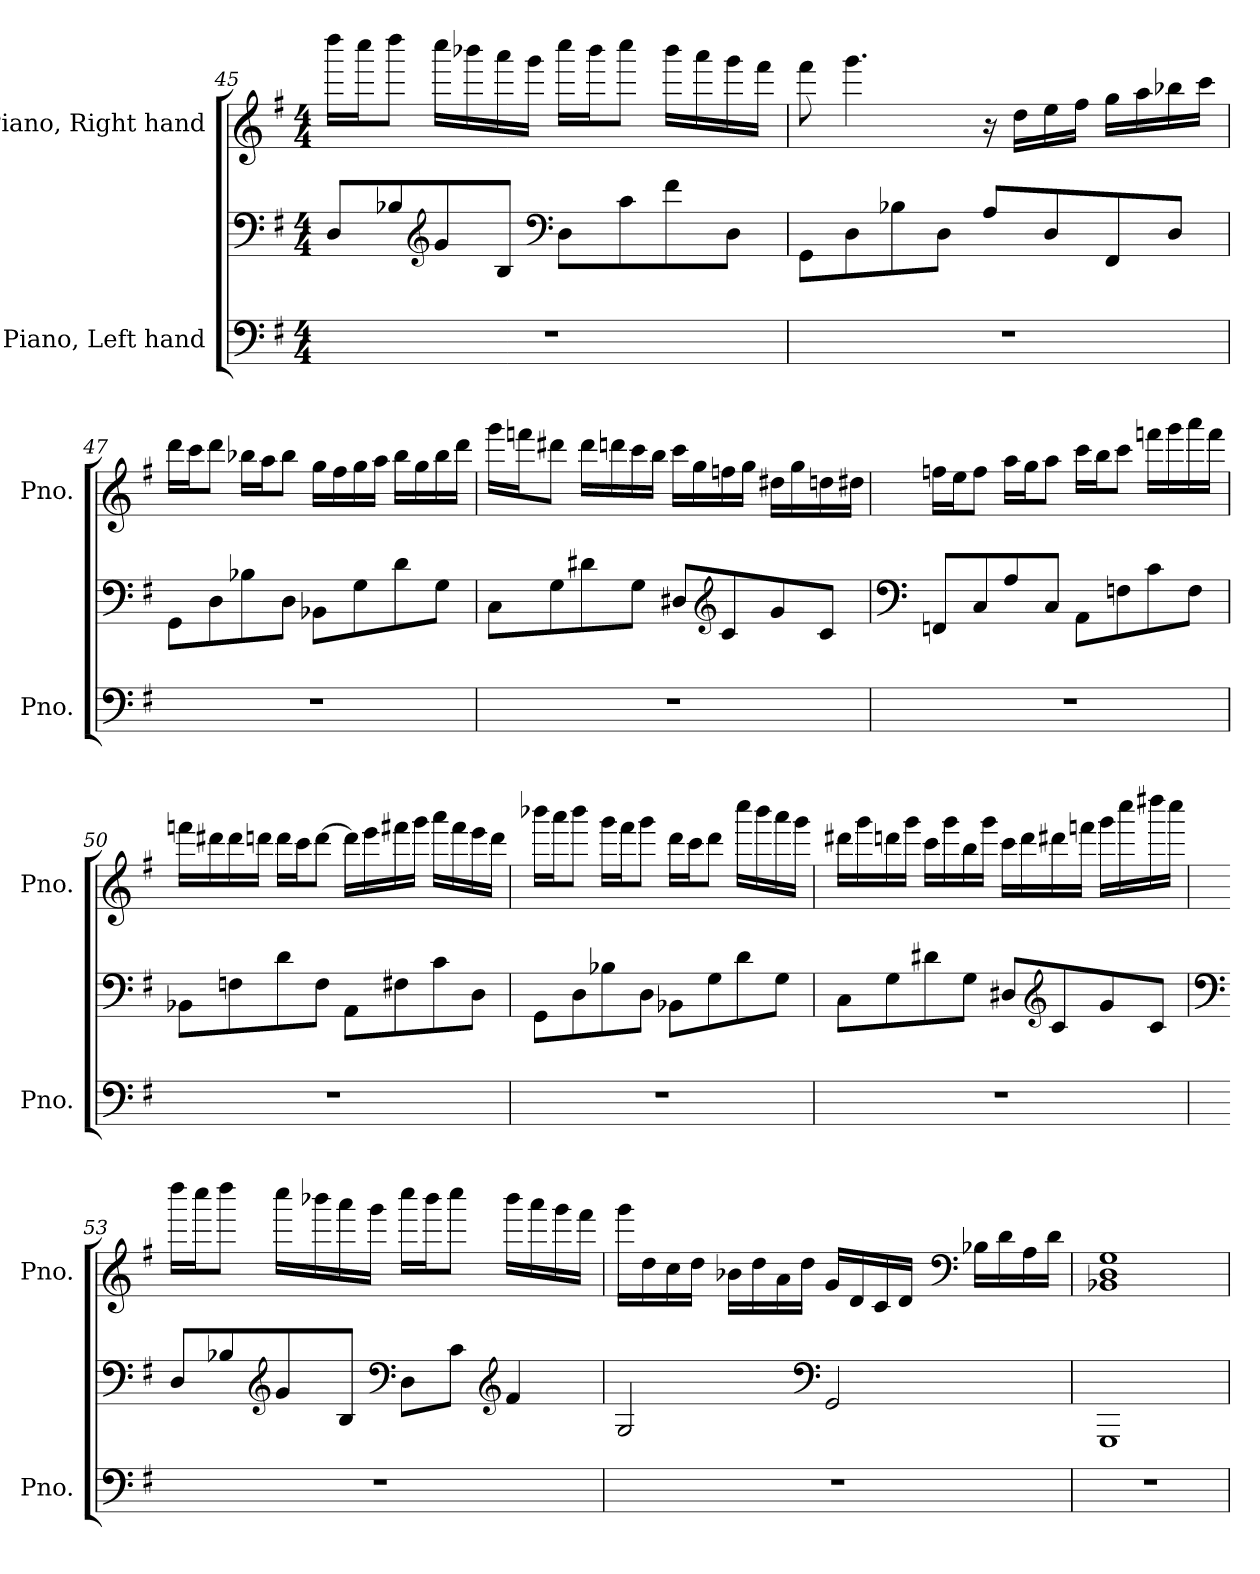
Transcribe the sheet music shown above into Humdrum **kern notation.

**kern	**kern	**kern
*part2	*part2	*part1
*staff3	*staff2	*staff1
*I"Piano, Left hand	*	*I"Piano, Right hand
*I'Pno.	*	*I'Pno.
!!LO:LB:g=z
*clefF4	*clefF4	*clefG2
*k[f#]	*k[f#]	*k[f#]
*M4/4	*M4/4	*M4/4
=45	=45	=45
1r	8D/L	16dddd\LL
.	.	16cccc\J
.	8B-X/	8dddd\J
*	*clefG2	*
.	8g/	16cccc\LL
.	.	16bbb-X\
.	8B-/J	16aaa\
.	.	16ggg\JJ
*	*clefF4	*
.	8D\L	16cccc\LL
.	.	16bbb-\J
.	8c\	8cccc\J
.	8f#\	16bbb-\LL
.	.	16aaa\
.	8D\J	16ggg\
.	.	16fff#\JJ
=46	=46	=46
1r	8GG\L	8fff#\
.	8D\	4.ggg\
.	8B-X\	.
.	8D\J	.
.	8A/L	16r
.	.	16dd\LL
.	8D/	16ee\
.	.	16ff#\JJ
.	8FF#/	16gg\LL
.	.	16aa\
.	8D/J	16bb-X\
.	.	16ccc\JJ
!!LO:PB:g=z
=47	=47	=47
1r	8GG\L	16ddd\LL
.	.	16ccc\J
.	8D\	8ddd\J
.	8B-X\	16bb-X\LL
.	.	16aa\J
.	8D\J	8bb-\J
.	8BB-X\L	16gg\LL
.	.	16ff#\
.	8G\	16gg\
.	.	16aa\JJ
.	8d\	16bb-\LL
.	.	16gg\
.	8G\J	16bb-\
.	.	16ddd\JJ
=48	=48	=48
1r	8C\L	16ggg\LL
.	.	16fffn\J
.	8G\	8ddd#X\J
.	8d#X\	16ddd#\LL
.	.	16dddn\
.	8G\J	16ccc\
.	.	16bb\JJ
.	8D#X/L	16ccc\LL
.	.	16gg\
*	*clefG2	*
.	8c/	16ffn\
.	.	16gg\JJ
.	8g/	16dd#X\LL
.	.	16gg\
.	8c/J	16ddn\
.	.	16dd#X\JJ
!!LO:LB:g=z
=49	=49	=49
*	*clefF4	*
1r	8FFn/L	16ffn\LL
.	.	16ee\J
.	8C/	8ff\J
.	8A/	16aa\LL
.	.	16gg\J
.	8C/J	8aa\J
.	8AA\L	16ccc\LL
.	.	16bb\J
.	8Fn\	8ccc\J
.	8c\	16fffn\LL
.	.	16ggg\
.	8F\J	16aaa\
.	.	16fff\JJ
=50	=50	=50
1r	8BB-X\L	16fffn\LL
.	.	16ddd#X\
.	8Fn\	16ddd#\
.	.	16dddn\JJ
.	8d\	16ddd\LL
.	.	16ccc\J
.	8F\J	[8ddd\J
.	8AA\L	16ddd\LL]
.	.	16eee\
.	8F#X\	16fff#X\
.	.	16ggg\JJ
.	8c\	16aaa\LL
.	.	16fff#\
.	8D\J	16eee\
.	.	16ddd\JJ
!!LO:LB:g=z
=51	=51	=51
1r	8GG\L	16bbb-X\LL
.	.	16aaa\J
.	8D\	8bbb-\J
.	8B-X\	16ggg\LL
.	.	16fff#\J
.	8D\J	8ggg\J
.	8BB-X\L	16ddd\LL
.	.	16ccc\J
.	8G\	8ddd\J
.	8d\	16cccc\LL
.	.	16bbb-\
.	8G\J	16aaa\
.	.	16ggg\JJ
=52	=52	=52
1r	8C\L	16ddd#X\LL
.	.	16ggg\
.	8G\	16dddn\
.	.	16ggg\JJ
.	8d#X\	16ccc\LL
.	.	16ggg\
.	8G\J	16bb\
.	.	16ggg\JJ
.	8D#X/L	16ccc\LL
.	.	16ddd\
*	*clefG2	*
.	8c/	16ddd#X\
.	.	16fffn\JJ
.	8g/	16ggg\LL
.	.	16cccc\
.	8c/J	16dddd#X\
.	.	16cccc\JJ
!!LO:LB:g=z
=53	=53	=53
*	*clefF4	*
1r	8D/L	16dddd\LL
.	.	16cccc\J
.	8B-X/	8dddd\J
*	*clefG2	*
.	8g/	16cccc\LL
.	.	16bbb-X\
.	8B-/J	16aaa\
.	.	16ggg\JJ
*	*clefF4	*
.	8D\L	16cccc\LL
.	.	16bbb-\J
.	8c\J	8cccc\J
*	*clefG2	*
.	4f#/	16bbb-\LL
.	.	16aaa\
.	.	16ggg\
.	.	16fff#\JJ
=54	=54	=54
1r	2G/	16ggg\LL
.	.	16dd\
.	.	16cc\
.	.	16dd\JJ
.	.	16b-X\LL
.	.	16dd\
.	.	16a\
.	.	16dd\JJ
*	*clefF4	*
.	2GG/	16g/LL
.	.	16d/
.	.	16c/
.	.	16d/JJ
*	*	*clefF4
.	.	16B-X\LL
.	.	16d\
.	.	16A\
.	.	16d\JJ
!!LO:PB:g=z
=55	=55	=55
1r	1GGG	1BB-X 1D 1G
=	=	=
*-	*-	*-
